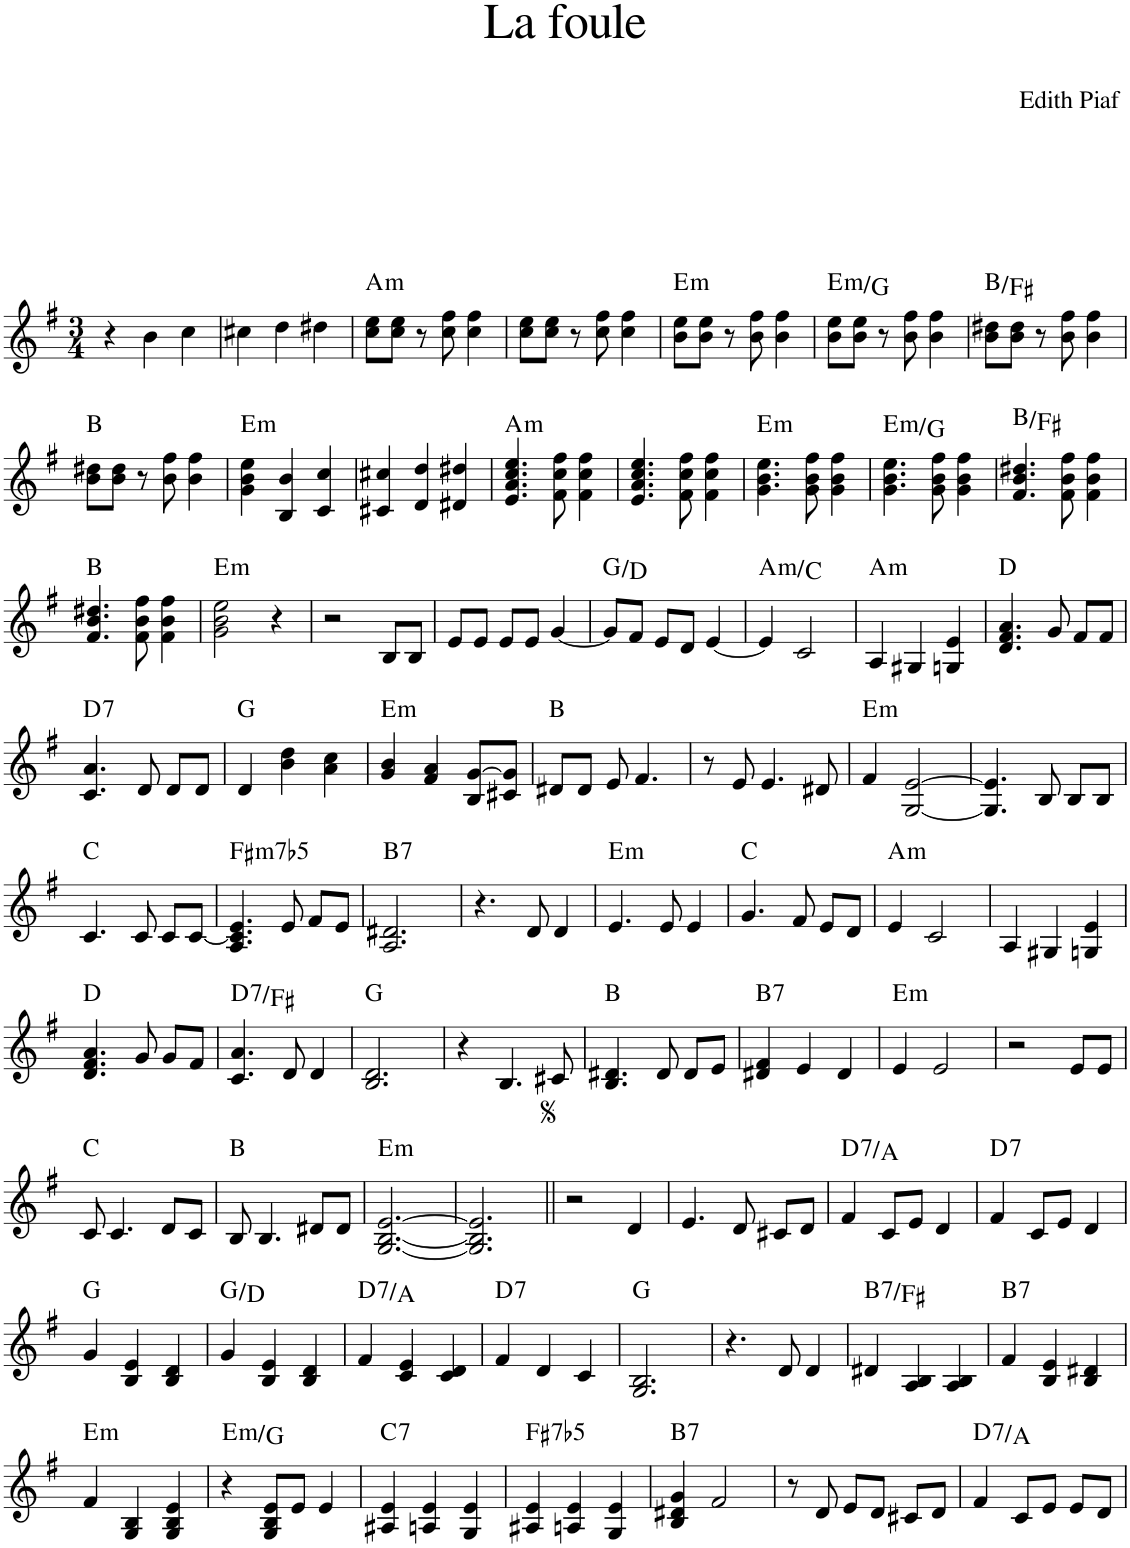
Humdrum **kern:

**kern	**harte
*part1	*part1
*staff1	*
*I"Piano	*
*I'Pno.	*
*clefG2	*
*k[f#]	*
*M3/4	*
=1	=1
4r	.
4b\	.
4cc\	.
=2	=2
4cc#X\	.
4dd\	.
4dd#X\	.
=3	=3
!	!LO:H:kt=m
8cc\ 8ee\L	A:min
8cc\ 8ee\J	.
8r	.
8cc\ 8ff#\	.
4cc\ 4ff#\	.
=4	=4
8cc\ 8ee\L	.
8cc\ 8ee\J	.
8r	.
8cc\ 8ff#\	.
4cc\ 4ff#\	.
=5	=5
!	!LO:H:kt=m
8b\ 8ee\L	E:min
8b\ 8ee\J	.
8r	.
8b\ 8ff#\	.
4b\ 4ff#\	.
=6	=6
!	!LO:H:kt=m
8b\ 8ee\L	E:min/b3
8b\ 8ee\J	.
8r	.
8b\ 8ff#\	.
4b\ 4ff#\	.
=7	=7
8b\ 8dd#X\L	B:maj/5
8b\ 8dd#\J	.
8r	.
8b\ 8ff#\	.
4b\ 4ff#\	.
!!LO:LB:g=z
=8	=8
8b\ 8dd#X\L	B:maj
8b\ 8dd#\J	.
8r	.
8b\ 8ff#\	.
4b\ 4ff#\	.
=9	=9
!	!LO:H:kt=m
4g\ 4b\ 4ee\	E:min
4B/ 4b/	.
4c/ 4cc/	.
=10	=10
4c#X/ 4cc#X/	.
4d/ 4dd/	.
4d#X/ 4dd#X/	.
=11	=11
!	!LO:H:kt=m
4.e/ 4.a/ 4.cc/ 4.ee/	A:min
8f#\ 8cc\ 8ff#\	.
4f#\ 4cc\ 4ff#\	.
=12	=12
4.e/ 4.a/ 4.cc/ 4.ee/	.
8f#\ 8cc\ 8ff#\	.
4f#\ 4cc\ 4ff#\	.
=13	=13
!	!LO:H:kt=m
4.g\ 4.b\ 4.ee\	E:min
8g\ 8b\ 8ff#\	.
4g\ 4b\ 4ff#\	.
=14	=14
!	!LO:H:kt=m
4.g\ 4.b\ 4.ee\	E:min/b3
8g\ 8b\ 8ff#\	.
4g\ 4b\ 4ff#\	.
=15	=15
4.f#/ 4.b/ 4.dd#X/	B:maj/5
8f#\ 8b\ 8ff#\	.
4f#\ 4b\ 4ff#\	.
!!LO:LB:g=z
=16	=16
4.f#/ 4.b/ 4.dd#X/	B:maj
8f#\ 8b\ 8ff#\	.
4f#\ 4b\ 4ff#\	.
=17	=17
!	!LO:H:kt=m
2g\ 2b\ 2ee\	E:min
4r	.
=18	=18
2r	.
8B/L	.
8B/J	.
=19	=19
8e/L	.
8e/J	.
8e/L	.
8e/J	.
[4g/	.
=20	=20
8g/L]	G:maj/5
8f#/J	.
8e/L	.
8d/J	.
[4e/	.
=21	=21
!	!LO:H:kt=m
4e/]	A:min/b3
2c/	.
=22	=22
!	!LO:H:kt=m
4A/	A:min
4G#X/	.
4Gn/ 4e/	.
=23	=23
4.d/ 4.f#/ 4.a/	D:maj
8g/	.
8f#/L	.
8f#/J	.
!!LO:LB:g=z
=24	=24
!	!LO:H:kt=7
4.c/ 4.a/	D:7
8d/	.
8d/L	.
8d/J	.
=25	=25
4d/	G:maj
4b\ 4dd\	.
4a\ 4cc\	.
=26	=26
!	!LO:H:kt=m
4g/ 4b/	E:min
4f#/ 4a/	.
8B/ [8g/L	.
8c#X/ 8g/]J	.
=27	=27
8d#X/L	B:maj
8d#/J	.
8e/	.
4.f#/	.
=28	=28
8r	.
8e/	.
4.e/	.
8d#X/	.
=29	=29
!	!LO:H:kt=m
4f#/	E:min
[2G/ [2e/	.
=30	=30
4.G/] 4.e/]	.
8B/	.
8B/L	.
8B/J	.
!!LO:LB:g=z
=31	=31
4.c/	C:maj
8c/	.
8c/L	.
[8c/J	.
=32	=32
!	!LO:H:kt=m7b5
4.A/ 4.c/] 4.e/	F#:hdim7
8e/	.
8f#/L	.
8e/J	.
=33	=33
!	!LO:H:kt=7
2.A/ 2.d#X/	B:7
=34	=34
4.r	.
8d/	.
4d/	.
=35	=35
!	!LO:H:kt=m
4.e/	E:min
8e/	.
4e/	.
=36	=36
4.g/	C:maj
8f#/	.
8e/L	.
8d/J	.
=37	=37
!	!LO:H:kt=m
4e/	A:min
2c/	.
=38	=38
4A/	.
4G#X/	.
4Gn/ 4e/	.
!!LO:LB:g=z
=39	=39
4.d/ 4.f#/ 4.a/	D:maj
8g/	.
8g/L	.
8f#/J	.
=40	=40
!	!LO:H:kt=7
4.c/ 4.a/	D:7/3
8d/	.
4d/	.
=41	=41
2.B/ 2.d/	G:maj
=42	=42
4r	.
4.B/	.
8c#X/	.
=43	=43
4.B/ 4.d#X/	B:maj
8d#/	.
8d#/L	.
8e/J	.
=44	=44
!	!LO:H:kt=7
4d#X/ 4f#/	B:7
4e/	.
4d#/	.
=45	=45
!	!LO:H:kt=m
4e/	E:min
2e/	.
=46	=46
2r	.
8e/L	.
8e/J	.
!!LO:LB:g=z
=47	=47
8c/	C:maj
4.c/	.
8d/L	.
8c/J	.
=48	=48
8B/	B:maj
4.B/	.
8d#X/L	.
8d#/J	.
=49	=49
!	!LO:H:kt=m
[2.G/ [2.B/ [2.e/	E:min
=50	=50
2.G/] 2.B/] 2.e/]	.
=51||	=51||
2r	.
4d/	.
=52	=52
4.e/	.
8d/	.
8c#X/L	.
8d/J	.
=53	=53
!	!LO:H:kt=7
4f#/	D:7/5
8c/L	.
8e/J	.
4d/	.
=54	=54
!	!LO:H:kt=7
4f#/	D:7
8c/L	.
8e/J	.
4d/	.
!!LO:LB:g=z
=55	=55
4g/	G:maj
4B/ 4e/	.
4B/ 4d/	.
=56	=56
4g/	G:maj/5
4B/ 4e/	.
4B/ 4d/	.
=57	=57
!	!LO:H:kt=7
4f#/	D:7/5
4c/ 4e/	.
4c/ 4d/	.
=58	=58
!	!LO:H:kt=7
4f#/	D:7
4d/	.
4c/	.
=59	=59
2.G/ 2.B/	G:maj
=60	=60
4.r	.
8d/	.
4d/	.
=61	=61
!	!LO:H:kt=7
4d#X/	B:7/5
4A/ 4B/	.
4A/ 4B/	.
=62	=62
!	!LO:H:kt=7
4f#/	B:7
4B/ 4e/	.
4B/ 4d#X/	.
!!LO:LB:g=z
=63	=63
!	!LO:H:kt=m
4f#/	E:min
4G/ 4B/	.
4G/ 4B/ 4e/	.
=64	=64
!	!LO:H:kt=m
4r	E:min/b3
8G/ 8B/ 8e/L	.
8e/J	.
4e/	.
=65	=65
!	!LO:H:kt=7
4A#X/ 4e/	C:7
4An/ 4e/	.
4G/ 4e/	.
=66	=66
!	!LO:H:kt=7
4A#X/ 4e/	F#:(3,b5,b7)
4An/ 4e/	.
4G/ 4e/	.
=67	=67
!	!LO:H:kt=7
4B/ 4d#X/ 4g/	B:7
2f#/	.
=68	=68
8r	.
8d/	.
8e/L	.
8d/J	.
8c#X/L	.
8d/J	.
=69	=69
!	!LO:H:kt=7
4f#/	D:7/5
8c/L	.
8e/J	.
8e/L	.
8d/J	.
=	=
*-	*-
